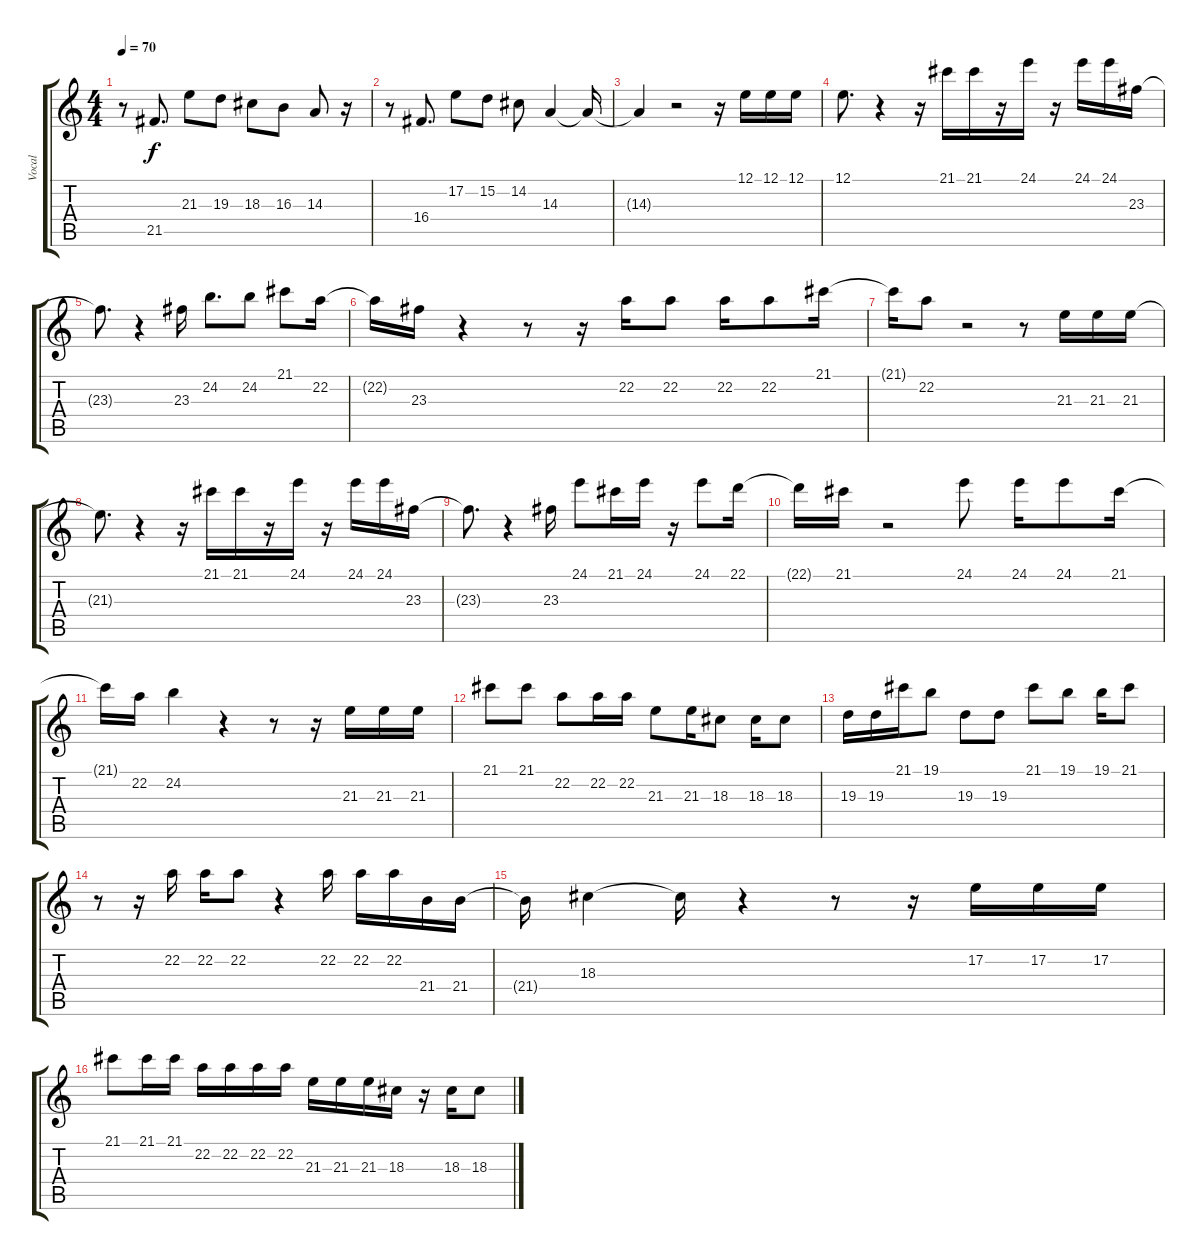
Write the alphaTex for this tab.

\track ("Vocal" "Vocal") {instrument panflute}
\staff {score tabs}
\tuning (E4 B3 G3 D3 A2 E2) {hide}
\ts (4 4)
\tempo 70
\clef g2
\ks c
r.8{dy f} 21.5.8{d} 21.3.8 19.3.8 18.3.8 16.3.8 14.3.8 r.16 |
r.8 16.4.8{d} 17.2.8 15.2.8 14.2.8 14.3.4 14.3{t}.16 |
14.3{t}.4 r.2 r.16 12.1.16 12.1.16 12.1.16 |
12.1.8{d} r.4 r.16 21.1.16 21.1.16 r.16 24.1.16 r.16 24.1.16 24.1.16 23.3.16 |
23.3{t}.8{d} r.4 23.3.16 24.2.8{d} 24.2.8 21.1.8 22.2.16 |
22.2{t}.16 23.3.16 r.4 r.8 r.16 22.2.16 22.2.8 22.2.16 22.2.8 21.1.16 |
21.1{t}.16 22.2.8 r.2 r.8 21.3.16 21.3.16 21.3.16 |
21.3{t}.8{d} r.4 r.16 21.1.16 21.1.16 r.16 24.1.16 r.16 24.1.16 24.1.16 23.3.16 |
23.3{t}.8{d} r.4 23.3.16 24.1.8 21.1.16 24.1.16 r.16 24.1.8 22.1.16 |
22.1{t}.16 21.1.16 r.2 24.1.8 24.1.16 24.1.8 21.1.16 |
21.1{t}.16 22.2.16 24.2.4 r.4 r.8 r.16 21.3.16 21.3.16 21.3.16 |
21.1.8 21.1.8 22.2.8 22.2.16 22.2.16 21.3.8 21.3.16 18.3.8 18.3.16 18.3.8 |
19.3.16 19.3.16 21.1.16 19.1.8 19.3.8 19.3.8 21.1.8 19.1.8 19.1.16 21.1.8 |
r.8 r.16 22.2.16 22.2.16 22.2.8 r.4 22.2.16 22.2.16 22.2.16 21.4.16 21.4.16 |
21.4{t}.16 18.3.4 18.3{t}.16 r.4 r.8 r.16 17.2.16 17.2.16 17.2.16 |
21.1.8 21.1.16 21.1.16 22.2.16 22.2.16 22.2.16 22.2.16 21.3.16 21.3.16 21.3.16 18.3.16 r.16 18.3.16 18.3.8
